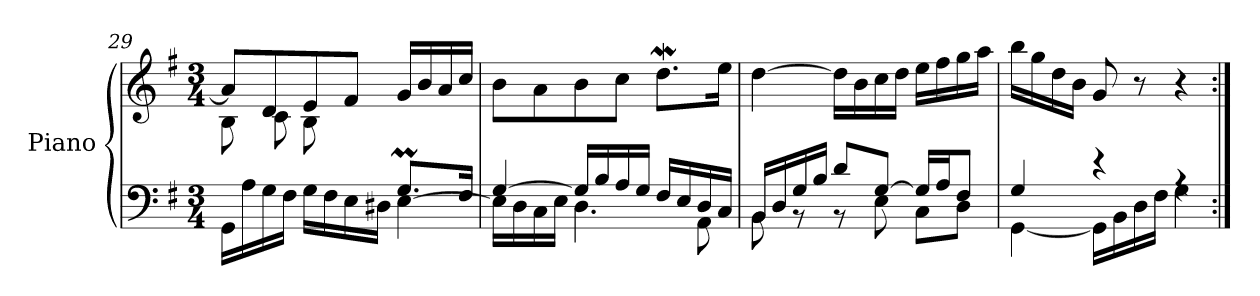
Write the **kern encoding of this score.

**kern	**kern
*part1	*part1
*staff2	*staff1
*I"Piano	*
*I'Pno	*
!!LO:LB:g=z
*clefF4	*clefG2
*k[f#]	*k[f#]
*M3/4	*M3/4
=29	=29
*^	*^
*	*^	*	*
4.ryy	2.ryy	16GG\LL	8a/L]	8B\L
.	.	16A\	.	.
.	.	16G\	8d/	8c\
.	.	16F#\JJ	.	.
.	.	16G\LL	8e/	8B\
.	.	16F#\	.	.
8A/J	.	16E\	8f#/J	4.ryy
.	.	16D#X\JJ	.	.
8.GM/L	.	[4E\	16g/LL	.
.	.	.	16b/	.
.	.	.	16a/	.
16F#/Jk	.	.	16cc/JJ	.
*	*v	*v	*	*
*	*	*v	*v
=30	=30	=30
[4G/	16E\LL]	8b\L
.	16D\	.
.	16C\	8a\
.	16E\JJ	.
16G/LL]	4.D\	8b\
16B/	.	.
16A/	.	8cc\J
16G/JJ	.	.
16F#/LL	.	8.ddW\L
16E/	.	.
16D/	8AA\	.
16C/JJ	.	16ee\Jk
=31	=31	=31
16BB/LL	8BB\	[4dd\
16D/	.	.
16G/	8r	.
16B/JJ	.	.
8d/L	8r	16dd\LL]
.	.	16b\
[8G/J	8E\	16cc\
.	.	16dd\JJ
16G/LL]	8C\L	16ee\LL
16A/J	.	16ff#\
8F#/J	8D\J	16gg\
.	.	16aa\JJ
=32	=32	=32
4G/	[4GG\	16bb\LL
.	.	16gg\
.	.	16dd\
.	.	16b\JJ
4r	16GG\LL]	8g/
.	16BB\	.
.	16D\	8r
.	16F#\JJ	.
4rA	4G\	4r
*v	*v	*
=:|!	=:|!
*-	*-
